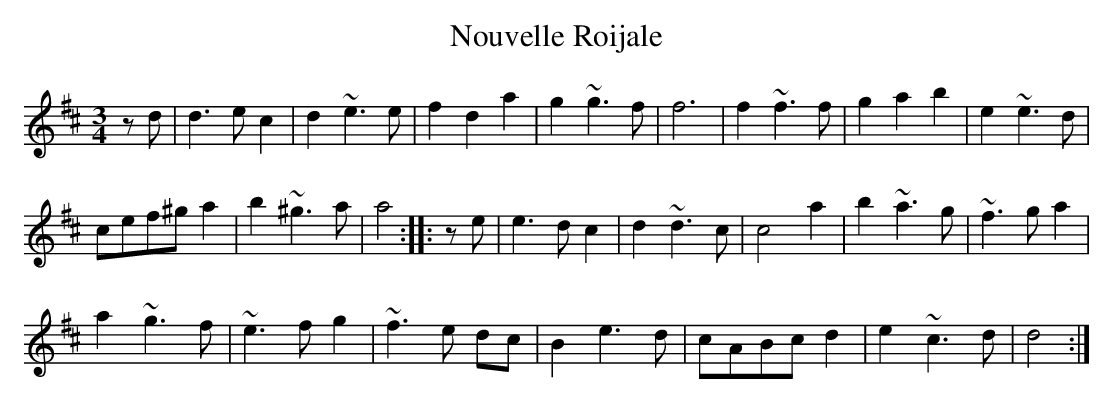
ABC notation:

X:1
T:Nouvelle Roijale
M:3/4
K:Dmaj
zd|d3ec2|d2~e3e|f2d2a2|g2~g3f|f6|f2~f3f|g2a2b2|e2~e3d|
cef^ga2|b2~^g3a|a4:||:ze|e3dc2|d2~d3c|c4a2|b2~a3g|~f3ga2|
a2~g3f|~e3fg2|~f3e dc|B2e3d|cABcd2|e2~c3d|d4:|
